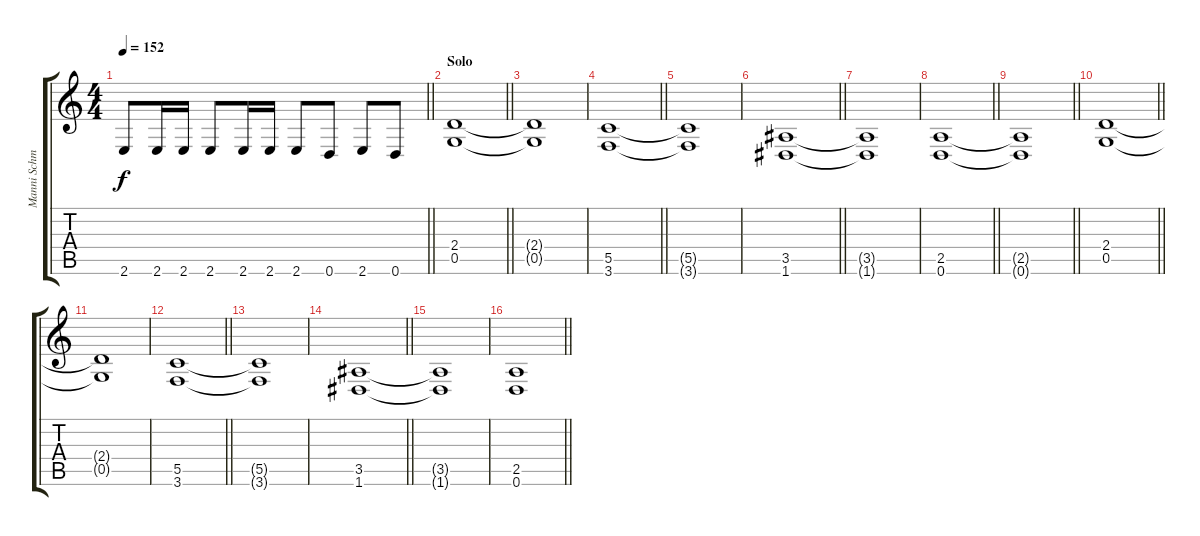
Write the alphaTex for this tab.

\track ("Manni Schmidt" "Manni Schm") {instrument distortionguitar}
\staff {score tabs}
\tuning (D4 A3 F3 C3 G2 D2) {hide}
\ts (4 4)
\tempo 152
\clef g2
\barLineRight lightlight
\ks c
2.6.8{dy f} 2.6.16 2.6.16 2.6.8 2.6.16 2.6.16 2.6.8 0.6.8 2.6.8 0.6.8 |
\section ("" "Solo")
\barLineRight lightlight
(2.4 0.5).1 |
(2.4{t} 0.5{t}).1 |
\barLineRight lightlight
(5.5 3.6).1 |
(5.5{t} 3.6{t}).1 |
\barLineRight lightlight
(3.5 1.6).1 |
(3.5{t} 1.6{t}).1 |
\barLineRight lightlight
(2.5 0.6).1 |
\barLineRight lightlight
(2.5{t} 0.6{t}).1 |
\barLineRight lightlight
(2.4 0.5).1 |
(2.4{t} 0.5{t}).1 |
\barLineRight lightlight
(5.5 3.6).1 |
(5.5{t} 3.6{t}).1 |
\barLineRight lightlight
(3.5 1.6).1 |
(3.5{t} 1.6{t}).1 |
\barLineRight lightlight
(2.5 0.6).1
